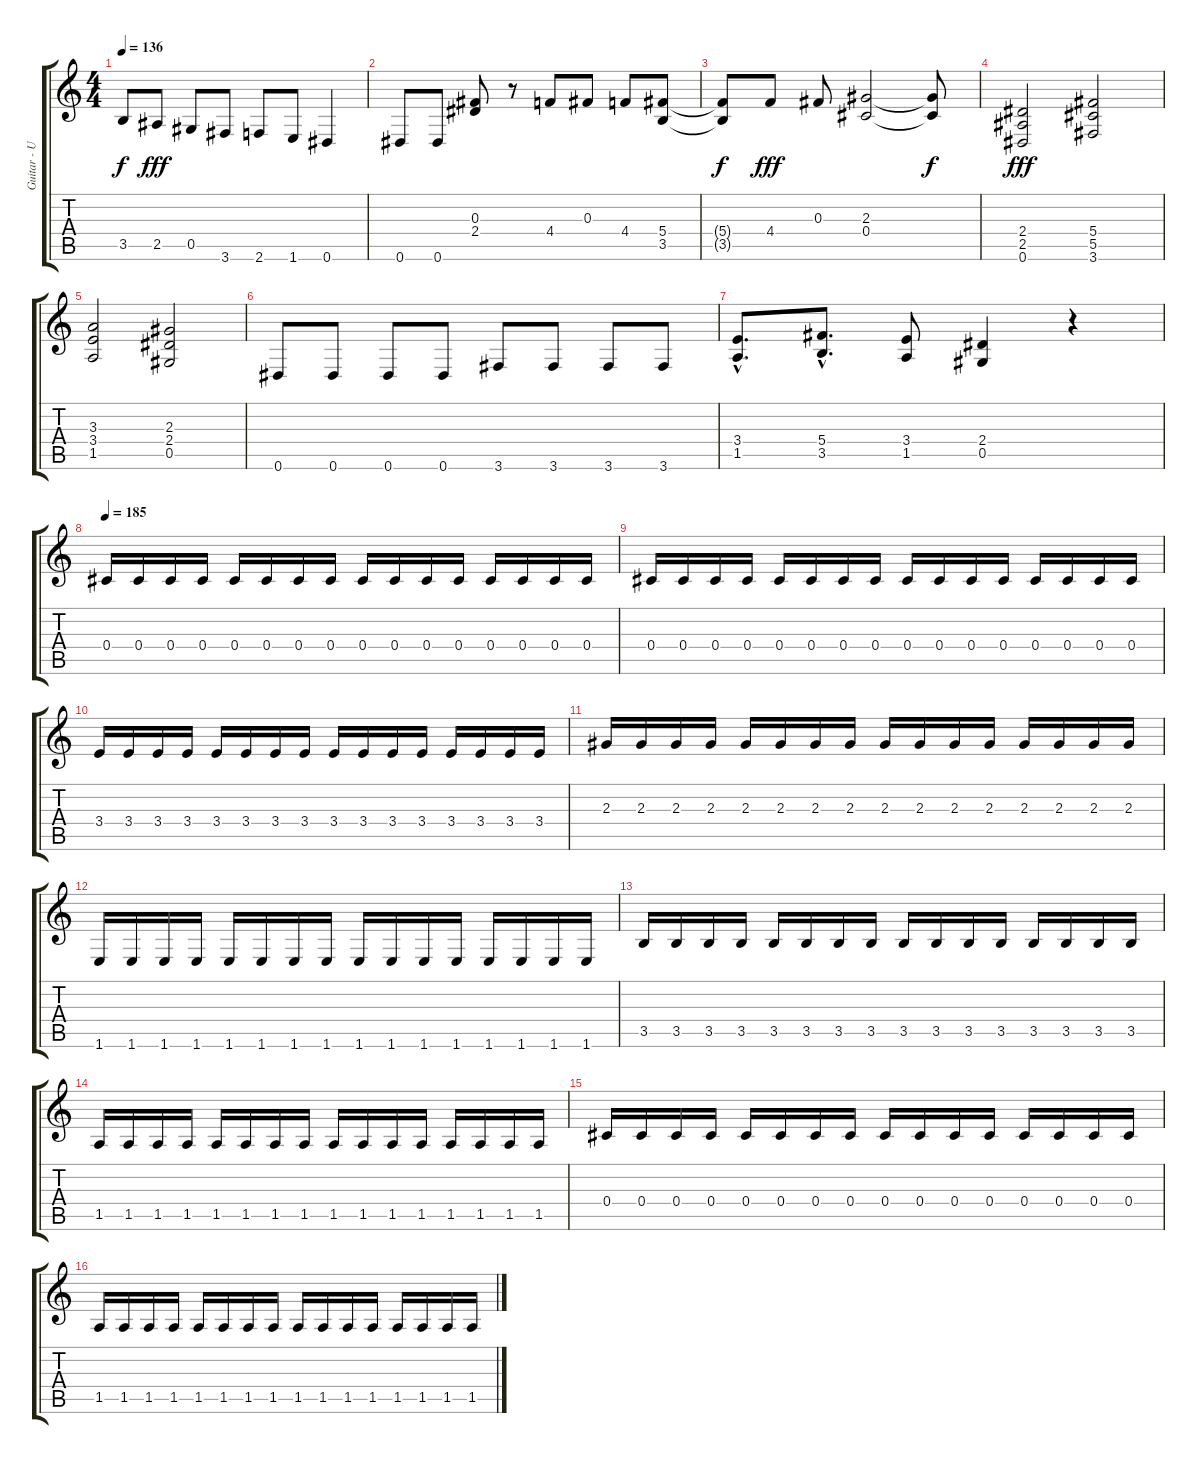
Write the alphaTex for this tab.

\track ("Guitar - Uriy Melisov" "Guitar - U") {instrument distortionguitar}
\staff {score tabs}
\tuning (Eb4 Bb3 Gb3 Db3 Ab2 Eb2) {hide}
\ts (4 4)
\tempo 136
\clef g2
\ks c
3.5{t}.8{dy f} 2.5.8{dy fff} 0.5.8 3.6.8 2.6.8 1.6.8 0.6.4 |
0.6.8 0.6.8 (0.3 2.4).8 r.8 4.4.8 0.3.8 4.4.8 (5.4 3.5).8 |
(5.4{t} 3.5{t}).8{dy f} 4.4.8{dy fff} 0.3.8 (2.3 0.4).2 (2.3{t} 0.4{t}).8{dy f} |
(2.4 2.5 0.6).2{dy fff} (5.4 5.5 3.6).2 |
(3.3 3.4 1.5).2 (2.3 2.4 0.5).2 |
0.6.8 0.6.8 0.6.8 0.6.8 3.6.8 3.6.8 3.6.8 3.6.8 |
(3.4{hac} 1.5{hac}).8{d} (5.4{hac} 3.5{hac}).8{d} (3.4 1.5).8 (2.4 0.5).4 r.4 |
\tempo 185
0.4.16 0.4.16 0.4.16 0.4.16 0.4.16 0.4.16 0.4.16 0.4.16 0.4.16 0.4.16 0.4.16 0.4.16 0.4.16 0.4.16 0.4.16 0.4.16 |
0.4.16 0.4.16 0.4.16 0.4.16 0.4.16 0.4.16 0.4.16 0.4.16 0.4.16 0.4.16 0.4.16 0.4.16 0.4.16 0.4.16 0.4.16 0.4.16 |
3.4.16 3.4.16 3.4.16 3.4.16 3.4.16 3.4.16 3.4.16 3.4.16 3.4.16 3.4.16 3.4.16 3.4.16 3.4.16 3.4.16 3.4.16 3.4.16 |
2.3.16 2.3.16 2.3.16 2.3.16 2.3.16 2.3.16 2.3.16 2.3.16 2.3.16 2.3.16 2.3.16 2.3.16 2.3.16 2.3.16 2.3.16 2.3.16 |
1.6.16 1.6.16 1.6.16 1.6.16 1.6.16 1.6.16 1.6.16 1.6.16 1.6.16 1.6.16 1.6.16 1.6.16 1.6.16 1.6.16 1.6.16 1.6.16 |
3.5.16 3.5.16 3.5.16 3.5.16 3.5.16 3.5.16 3.5.16 3.5.16 3.5.16 3.5.16 3.5.16 3.5.16 3.5.16 3.5.16 3.5.16 3.5.16 |
1.5.16 1.5.16 1.5.16 1.5.16 1.5.16 1.5.16 1.5.16 1.5.16 1.5.16 1.5.16 1.5.16 1.5.16 1.5.16 1.5.16 1.5.16 1.5.16 |
0.4.16 0.4.16 0.4.16 0.4.16 0.4.16 0.4.16 0.4.16 0.4.16 0.4.16 0.4.16 0.4.16 0.4.16 0.4.16 0.4.16 0.4.16 0.4.16 |
1.5.16 1.5.16 1.5.16 1.5.16 1.5.16 1.5.16 1.5.16 1.5.16 1.5.16 1.5.16 1.5.16 1.5.16 1.5.16 1.5.16 1.5.16 1.5.16
